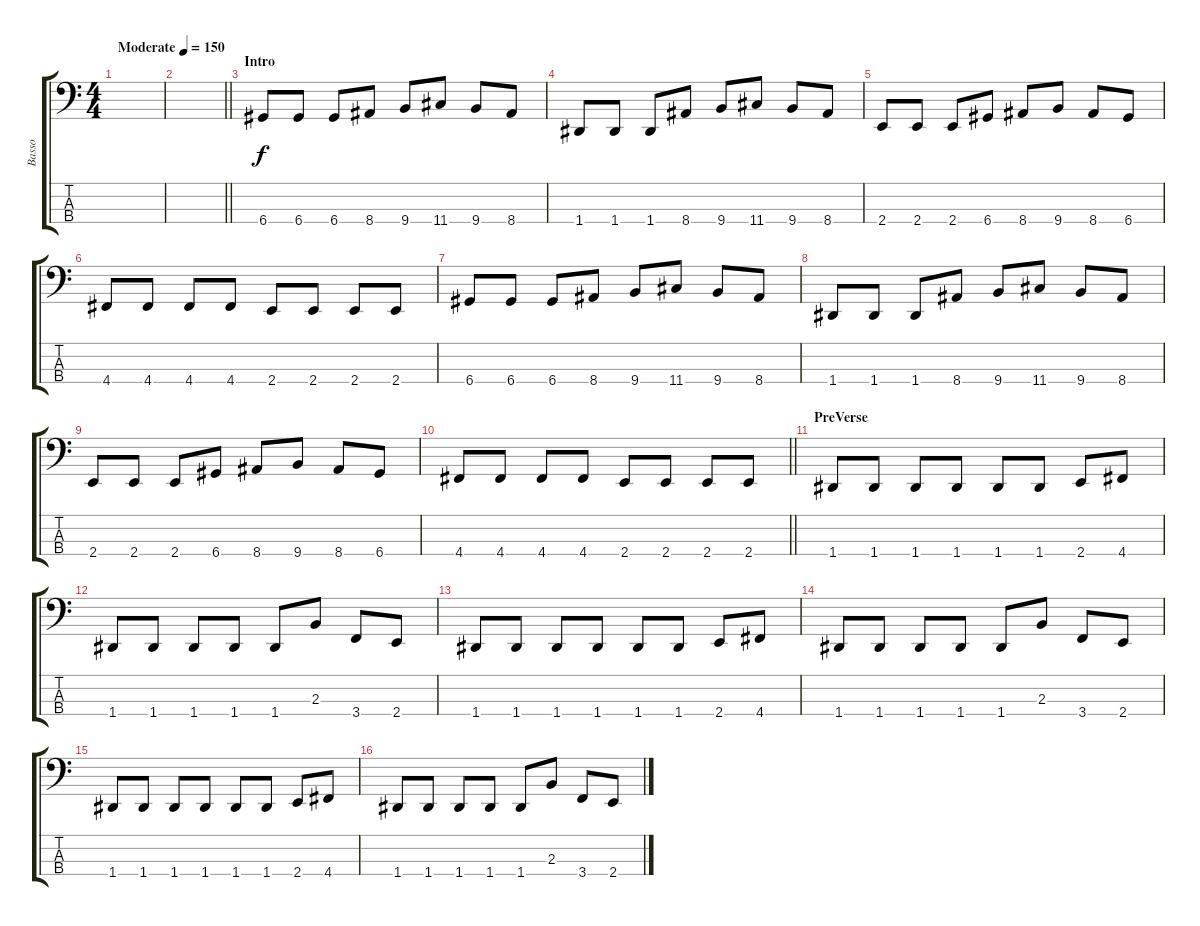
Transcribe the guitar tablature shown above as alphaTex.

\track ("Basso" "Basso") {instrument electricbassfinger}
\staff {score tabs}
\tuning (G2 D2 A1 D1) {hide}
\ts (4 4)
\tempo (150 "Moderate")
\clef f4
\ks c
|
\barLineRight lightlight
|
\section ("" "Intro")
6.4.8 6.4.8 6.4.8 8.4.8 9.4.8 11.4.8 9.4.8 8.4.8 |
1.4.8 1.4.8 1.4.8 8.4.8 9.4.8 11.4.8 9.4.8 8.4.8 |
2.4.8 2.4.8 2.4.8 6.4.8 8.4.8 9.4.8 8.4.8 6.4.8 |
4.4.8 4.4.8 4.4.8 4.4.8 2.4.8 2.4.8 2.4.8 2.4.8 |
6.4.8 6.4.8 6.4.8 8.4.8 9.4.8 11.4.8 9.4.8 8.4.8 |
1.4.8 1.4.8 1.4.8 8.4.8 9.4.8 11.4.8 9.4.8 8.4.8 |
2.4.8 2.4.8 2.4.8 6.4.8 8.4.8 9.4.8 8.4.8 6.4.8 |
\barLineRight lightlight
4.4.8 4.4.8 4.4.8 4.4.8 2.4.8 2.4.8 2.4.8 2.4.8 |
\section ("" "PreVerse")
1.4.8 1.4.8 1.4.8 1.4.8 1.4.8 1.4.8 2.4.8 4.4.8 |
1.4.8 1.4.8 1.4.8 1.4.8 1.4.8 2.3.8 3.4.8 2.4.8 |
1.4.8 1.4.8 1.4.8 1.4.8 1.4.8 1.4.8 2.4.8 4.4.8 |
1.4.8 1.4.8 1.4.8 1.4.8 1.4.8 2.3.8 3.4.8 2.4.8 |
1.4.8 1.4.8 1.4.8 1.4.8 1.4.8 1.4.8 2.4.8 4.4.8 |
1.4.8 1.4.8 1.4.8 1.4.8 1.4.8 2.3.8 3.4.8 2.4.8
